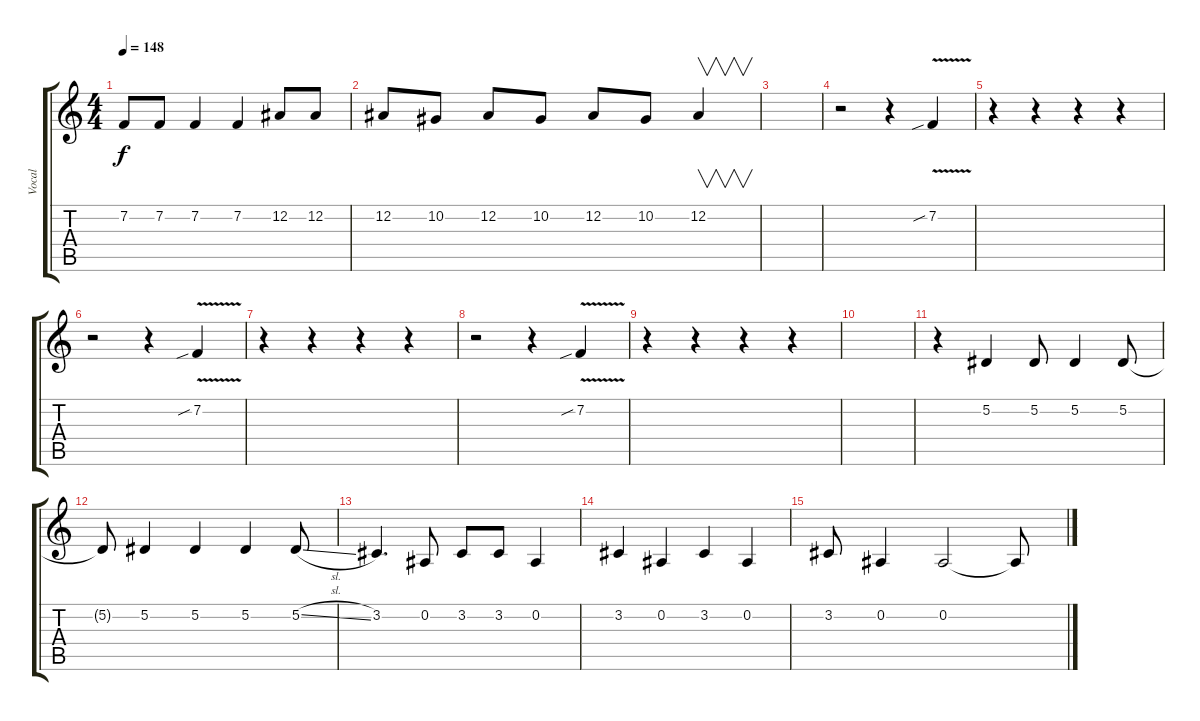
\track ("Vocal" "Vocal") {instrument flute}
\staff {score tabs}
\tuning (Eb4 Bb3 Gb3 Db3 Ab2 Eb2) {hide}
\ts (4 4)
\tempo 148
\clef g2
\ks c
7.2.8{dy f} 7.2.8 7.2.4 7.2.4 12.2.8 12.2.8 |
12.2.8 10.2.8 12.2.8 10.2.8 12.2.8 10.2.8 12.2.4{v} |
|
r.2 r.4 7.2{v sib}.4 |
r.4 r.4 r.4 r.4 |
r.2 r.4 7.2{v sib}.4 |
r.4 r.4 r.4 r.4 |
r.2 r.4 7.2{v sib}.4 |
r.4 r.4 r.4 r.4 |
|
r.4 5.2.4 5.2.8 5.2.4 5.2.8 |
5.2{t}.8 5.2.4 5.2.4 5.2.4 5.2{sl}.8 |
3.2.4{d} 0.2.8 3.2.8 3.2.8 0.2.4 |
3.2.4 0.2.4 3.2.4 0.2.4 |
3.2.8 0.2.4 0.2.2 0.2{t}.8
